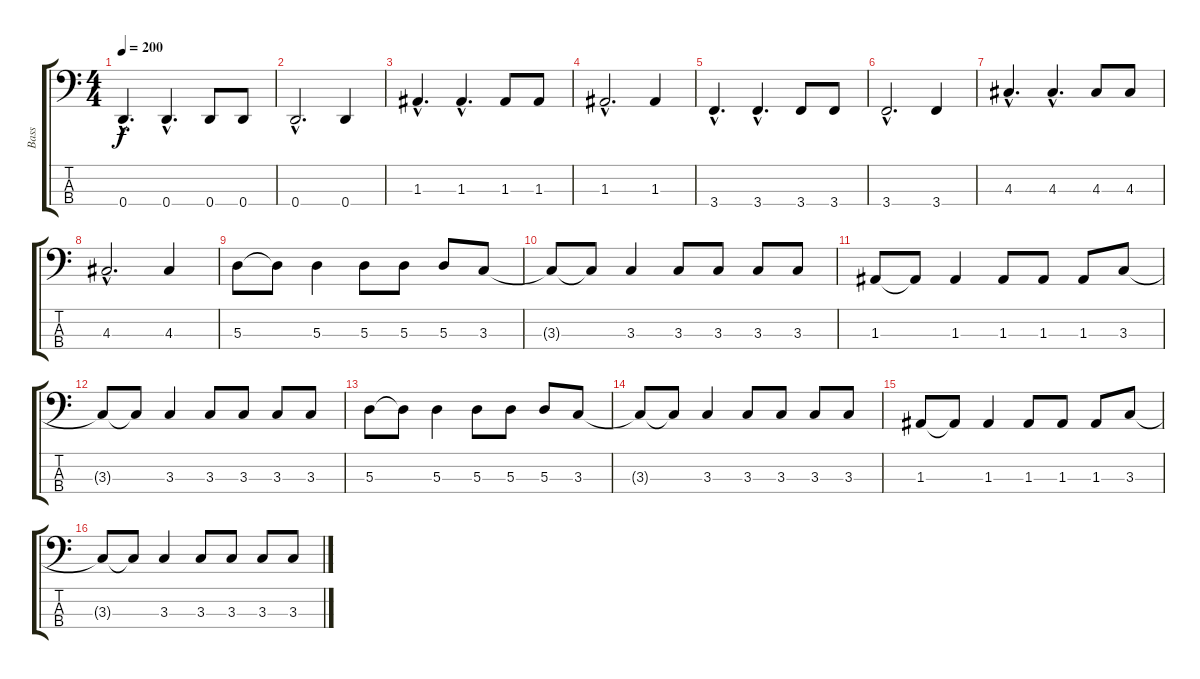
\track ("Bass" "Bass") {instrument electricbassfinger}
\staff {score tabs}
\tuning (G2 D2 A1 D1) {hide}
\ts (4 4)
\tempo 200
\clef f4
\ks c
0.4{hac}.4{d dy f} 0.4{hac}.4{d} 0.4.8 0.4.8 |
0.4{hac}.2{d} 0.4.4 |
1.3{hac}.4{d} 1.3{hac}.4{d} 1.3.8 1.3.8 |
1.3{hac}.2{d} 1.3.4 |
3.4{hac}.4{d} 3.4{hac}.4{d} 3.4.8 3.4.8 |
3.4{hac}.2{d} 3.4.4 |
4.3{hac}.4{d} 4.3{hac}.4{d} 4.3.8 4.3.8 |
4.3{hac}.2{d} 4.3.4 |
5.3.8 5.3{t}.8 5.3.4 5.3.8 5.3.8 5.3.8 3.3.8 |
3.3{t}.8 3.3{t}.8 3.3.4 3.3.8 3.3.8 3.3.8 3.3.8 |
1.3.8 1.3{t}.8 1.3.4 1.3.8 1.3.8 1.3.8 3.3.8 |
3.3{t}.8 3.3{t}.8 3.3.4 3.3.8 3.3.8 3.3.8 3.3.8 |
5.3.8 5.3{t}.8 5.3.4 5.3.8 5.3.8 5.3.8 3.3.8 |
3.3{t}.8 3.3{t}.8 3.3.4 3.3.8 3.3.8 3.3.8 3.3.8 |
1.3.8 1.3{t}.8 1.3.4 1.3.8 1.3.8 1.3.8 3.3.8 |
3.3{t}.8 3.3{t}.8 3.3.4 3.3.8 3.3.8 3.3.8 3.3.8
